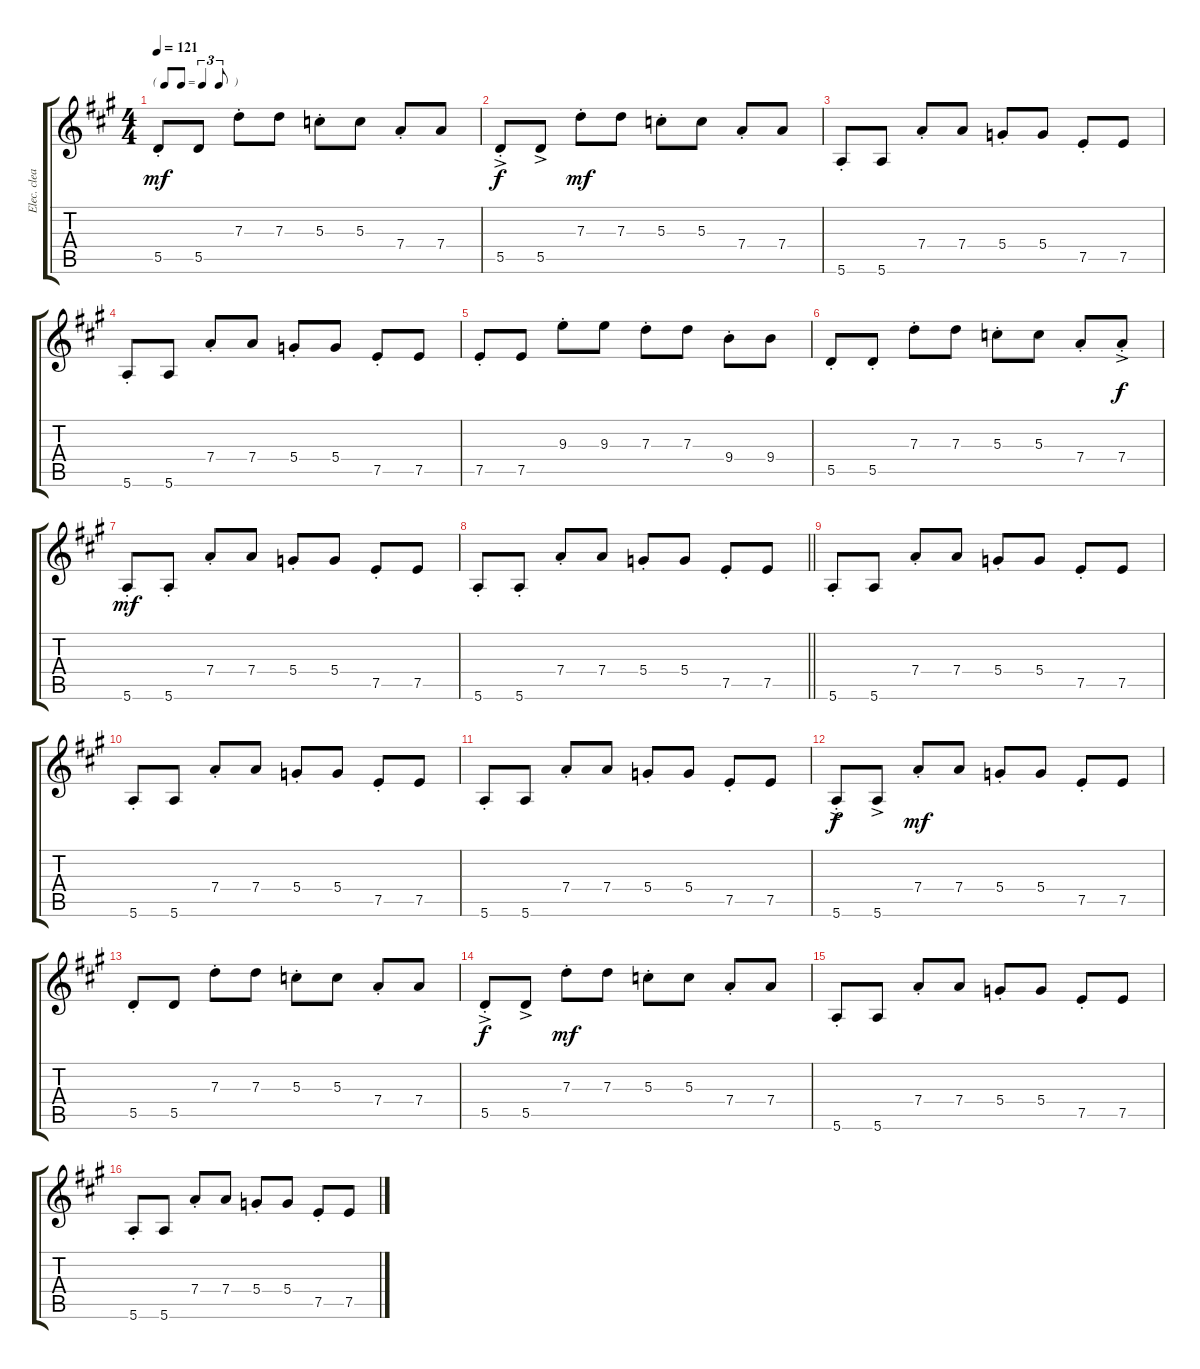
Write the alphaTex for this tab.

\track ("Elec. clean" "Elec. clea") {instrument electricguitarclean}
\staff {score tabs}
\tuning (E4 B3 G3 D3 A2 E2) {hide}
\ts (4 4)
\tf triplet8th
\tempo 121
\clef g2
\ks a
5.5{st}.8{dy mf} 5.5.8 7.3{st}.8 7.3.8 5.3{st}.8 5.3.8 7.4{st}.8 7.4.8 |
5.5{ac st}.8{dy f} 5.5{ac}.8 7.3{st}.8{dy mf} 7.3.8 5.3{st}.8 5.3.8 7.4{st}.8 7.4.8 |
5.6{st}.8 5.6.8 7.4{st}.8 7.4.8 5.4{st}.8 5.4.8 7.5{st}.8 7.5.8 |
5.6{st}.8 5.6.8 7.4{st}.8 7.4.8 5.4{st}.8 5.4.8 7.5{st}.8 7.5.8 |
7.5{st}.8 7.5.8 9.3{st}.8 9.3.8 7.3{st}.8 7.3.8 9.4{st}.8 9.4.8 |
5.5{st}.8 5.5{st}.8 7.3{st}.8 7.3.8 5.3{st}.8 5.3.8 7.4{st}.8 7.4{ac st}.8{dy f} |
5.6{st}.8{dy mf} 5.6{st}.8 7.4{st}.8 7.4.8 5.4{st}.8 5.4.8 7.5{st}.8 7.5.8 |
\barLineRight lightlight
5.6{st}.8 5.6{st}.8 7.4{st}.8 7.4.8 5.4{st}.8 5.4.8 7.5{st}.8 7.5.8 |
5.6{st}.8 5.6.8 7.4{st}.8 7.4.8 5.4{st}.8 5.4.8 7.5{st}.8 7.5.8 |
5.6{st}.8 5.6.8 7.4{st}.8 7.4.8 5.4{st}.8 5.4.8 7.5{st}.8 7.5.8 |
5.6{st}.8 5.6.8 7.4{st}.8 7.4.8 5.4{st}.8 5.4.8 7.5{st}.8 7.5.8 |
5.6{ac st}.8{dy f} 5.6{ac}.8 7.4{st}.8{dy mf} 7.4.8 5.4{st}.8 5.4.8 7.5{st}.8 7.5.8 |
5.5{st}.8 5.5.8 7.3{st}.8 7.3.8 5.3{st}.8 5.3.8 7.4{st}.8 7.4.8 |
5.5{ac st}.8{dy f} 5.5{ac}.8 7.3{st}.8{dy mf} 7.3.8 5.3{st}.8 5.3.8 7.4{st}.8 7.4.8 |
5.6{st}.8 5.6.8 7.4{st}.8 7.4.8 5.4{st}.8 5.4.8 7.5{st}.8 7.5.8 |
5.6{st}.8 5.6.8 7.4{st}.8 7.4.8 5.4{st}.8 5.4.8 7.5{st}.8 7.5.8
